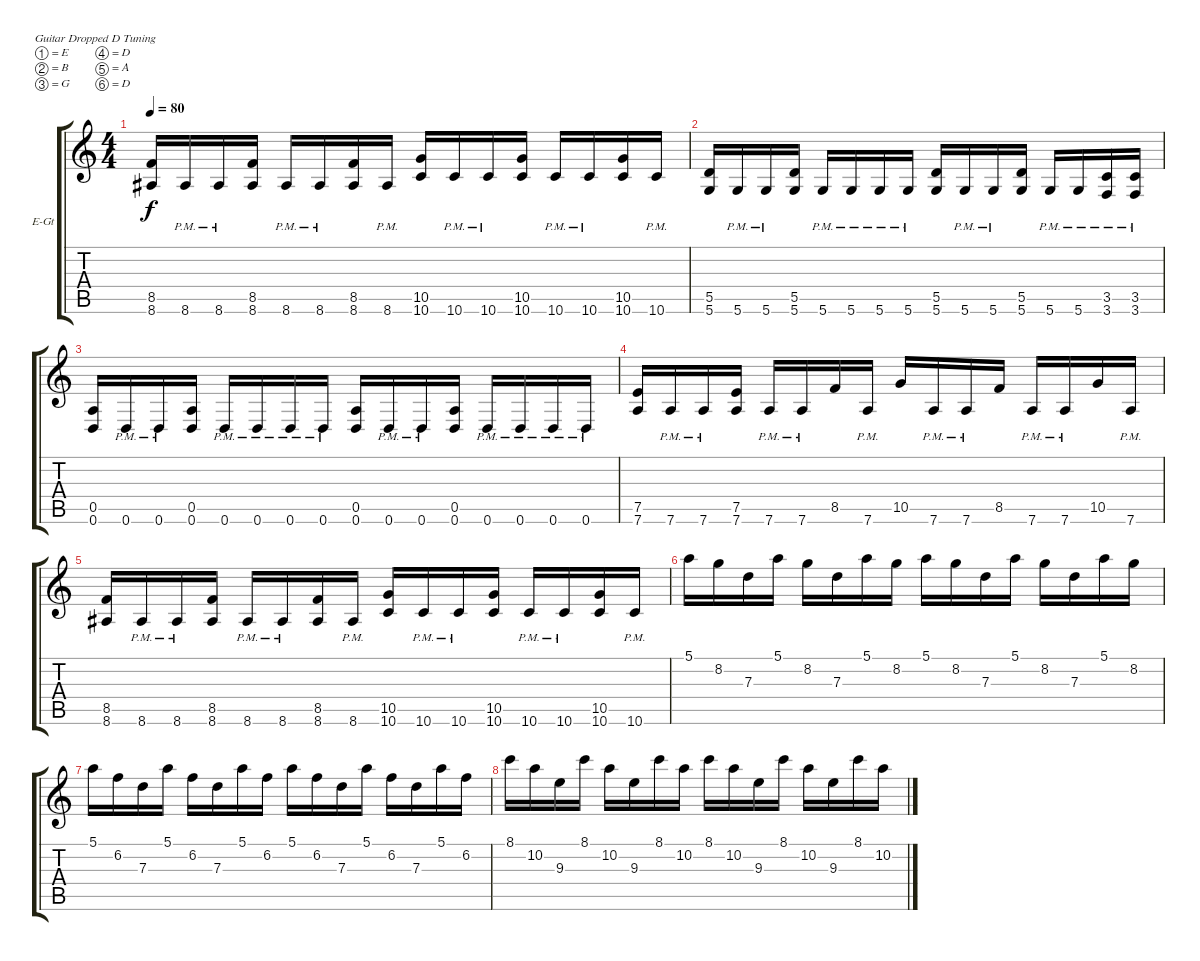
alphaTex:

\bracketExtendMode groupsimilarinstruments
\firstSystemTrackNameOrientation horizontal
\otherSystemsTrackNameOrientation horizontal
\track ("Юджин" "E-Gt") {instrument distortionguitar}
\staff {score tabs}
\tuning (E4 B3 G3 D3 A2 D2)
\ts (4 4)
\tempo 80
\clef g2
\scale
0.502008
\ks c
(8.5 8.6).16{dy f} 8.6{pm}.16 8.6{pm}.16 (8.6 8.5).16 8.6{pm}.16 8.6{pm}.16 (8.6 8.5).16 8.6{pm}.16 (10.5 10.6).16 10.6{pm}.16 10.6{pm}.16 (10.5 10.6).16 10.6{pm}.16 10.6{pm}.16 (10.5 10.6).16 10.6{pm}.16 |
\scale
0.497992 (5.6 5.5).16 5.6{pm}.16 5.6{pm}.16 (5.6 5.5).16 5.6{pm}.16 5.6{pm}.16 5.6{pm}.16 5.6{pm}.16 (5.6 5.5).16 5.6{pm}.16 5.6{pm}.16 (5.6 5.5).16 5.6{pm}.16 5.6{pm}.16 (3.6{pm} 3.5{pm}).16 (3.5{pm} 3.6{pm}).16 |
\scale
0.5 (0.5 0.6).16 0.6{pm}.16 0.6{pm}.16 (0.6 0.5).16 0.6{pm}.16 0.6{pm}.16 0.6{pm}.16 0.6{pm}.16 (0.5 0.6).16 0.6{pm}.16 0.6{pm}.16 (0.6 0.5).16 0.6{pm}.16 0.6{pm}.16 0.6{pm}.16 0.6{pm}.16 |
\scale
0.5 (7.6 7.5).16 7.6{pm}.16 7.6{pm}.16 (7.5 7.6).16 7.6{pm}.16 7.6{pm}.16 8.5.16 7.6{pm}.16 10.5.16 7.6{pm}.16 7.6{pm}.16 8.5.16 7.6{pm}.16 7.6{pm}.16 10.5.16 7.6{pm}.16 |
\scale
0.502008 (8.5 8.6).16 8.6{pm}.16 8.6{pm}.16 (8.6 8.5).16 8.6{pm}.16 8.6{pm}.16 (8.6 8.5).16 8.6{pm}.16 (10.5 10.6).16 10.6{pm}.16 10.6{pm}.16 (10.5 10.6).16 10.6{pm}.16 10.6{pm}.16 (10.5 10.6).16 10.6{pm}.16 |
\scale
0.497992 5.1.16 8.2.16 7.3.16 5.1.16 8.2.16 7.3.16 5.1.16 8.2.16 5.1.16 8.2.16 7.3.16 5.1.16 8.2.16 7.3.16 5.1.16 8.2.16 |
\scale
0.5 5.1.16 6.2.16 7.3.16 5.1.16 6.2.16 7.3.16 5.1.16 6.2.16 5.1.16 6.2.16 7.3.16 5.1.16 6.2.16 7.3.16 5.1.16 6.2.16 |
\scale
0.5 8.1.16 10.2.16 9.3.16 8.1.16 10.2.16 9.3.16 8.1.16 10.2.16 8.1.16 10.2.16 9.3.16 8.1.16 10.2.16 9.3.16 8.1.16 10.2.16
